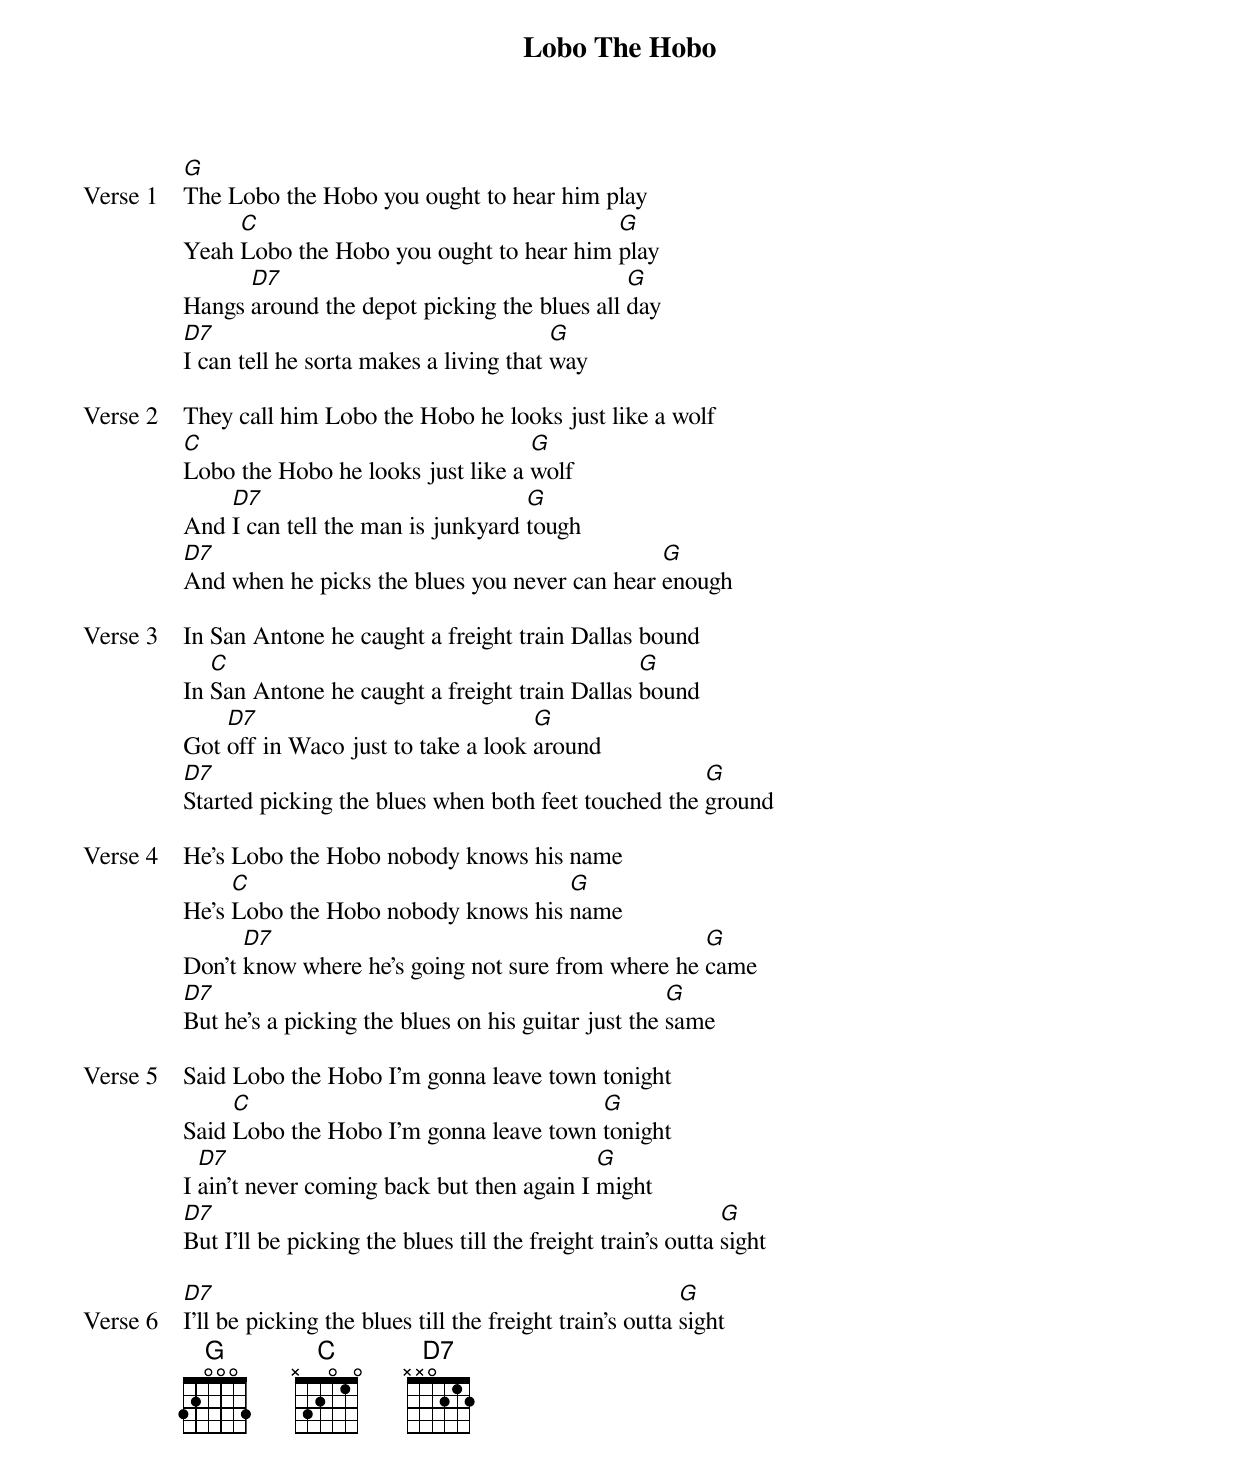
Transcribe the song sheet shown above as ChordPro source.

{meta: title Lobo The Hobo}
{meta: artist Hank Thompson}
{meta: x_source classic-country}
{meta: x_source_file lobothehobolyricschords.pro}
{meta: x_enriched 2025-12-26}

{start_of_verse: Verse 1}
[G]The Lobo the Hobo you ought to hear him play
Yeah [C]Lobo the Hobo you ought to hear him [G]play
Hangs [D7]around the depot picking the blues all [G]day
[D7]I can tell he sorta makes a living that [G]way
{end_of_verse}

{start_of_verse: Verse 2}
They call him Lobo the Hobo he looks just like a wolf
[C]Lobo the Hobo he looks just like a [G]wolf
And [D7]I can tell the man is junkyard [G]tough
[D7]And when he picks the blues you never can hear [G]enough
{end_of_verse}

{start_of_verse: Verse 3}
In San Antone he caught a freight train Dallas bound
In [C]San Antone he caught a freight train Dallas [G]bound
Got [D7]off in Waco just to take a look [G]around
[D7]Started picking the blues when both feet touched the [G]ground
{end_of_verse}

{start_of_verse: Verse 4}
He’s Lobo the Hobo nobody knows his name
He’s [C]Lobo the Hobo nobody knows his [G]name
Don’t [D7]know where he’s going not sure from where he [G]came
[D7]But he’s a picking the blues on his guitar just the [G]same
{end_of_verse}

{start_of_verse: Verse 5}
Said Lobo the Hobo I’m gonna leave town tonight
Said [C]Lobo the Hobo I’m gonna leave town [G]tonight
I [D7]ain’t never coming back but then again I [G]might
[D7]But I’ll be picking the blues till the freight train’s outta [G]sight
{end_of_verse}

{start_of_verse: Verse 6}
[D7]I’ll be picking the blues till the freight train’s outta [G]sight
{end_of_verse}
